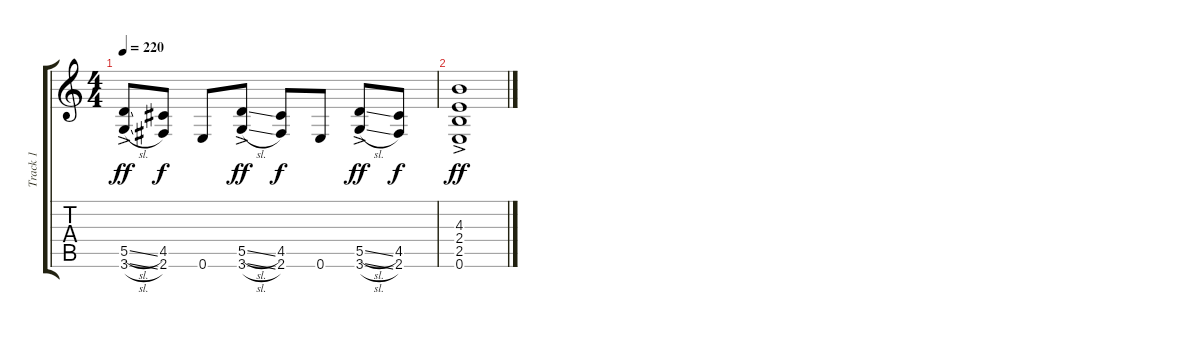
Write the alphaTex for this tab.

\track ("Track 1" "Track 1") {instrument distortionguitar}
\staff {score tabs}
\tuning (E4 B3 G3 D3 A2 E2) {hide}
\ts (4 4)
\tempo 220
\clef g2
\ks c
(5.5{sl ac} 3.6{sl ac}).8{dy ff} (4.5 2.6).8{dy f} 0.6.8 (5.5{sl ac} 3.6{sl ac}).8{dy ff} (4.5 2.6).8{dy f} 0.6.8 (5.5{sl ac} 3.6{sl ac}).8{dy ff} (4.5 2.6).8{dy f} |
(4.3{ac} 2.4{ac} 2.5{ac} 0.6{ac}).1{dy ff}
